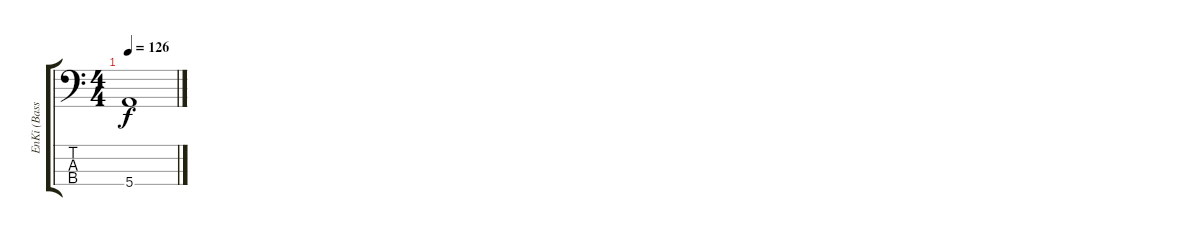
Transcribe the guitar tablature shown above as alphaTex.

\track ("EnKi (Bass)" "EnKi (Bass") {instrument electricbassfinger}
\staff {score tabs}
\tuning (G2 D2 A1 E1) {hide}
\ts (4 4)
\tempo 126
\clef f4
\ks c
5.4{t}.1{dy f}
